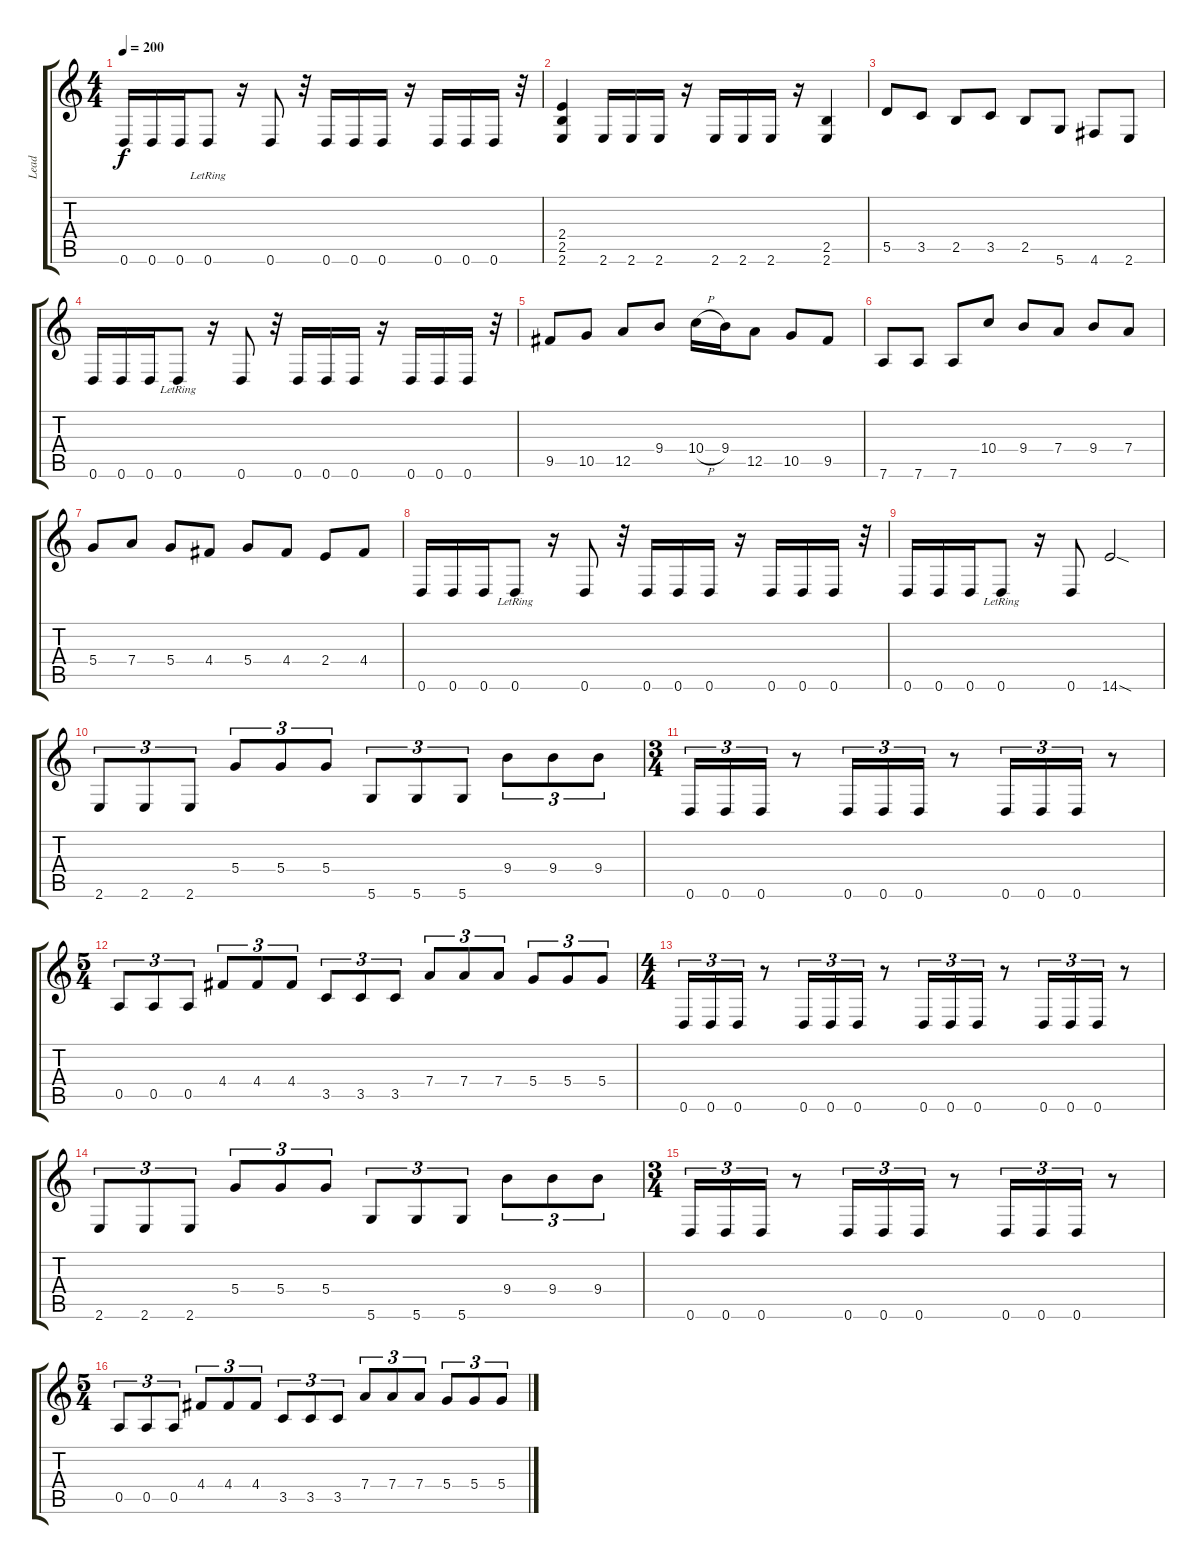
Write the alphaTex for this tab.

\track ("Lead" "Lead") {instrument overdrivenguitar}
\staff {score tabs}
\tuning (E4 B3 G3 D3 A2 D2) {hide}
\ts (4 4)
\tempo 200
\clef g2
\ks c
0.6.16{dy f} 0.6.16 0.6.16 0.6{lr}.8 r.16 0.6.8 r.32 0.6.16 0.6.16 0.6.16 r.16 0.6.16 0.6.16 0.6.16 r.32 |
(2.4 2.5 2.6).4 2.6.16 2.6.16 2.6.16 r.16 2.6.16 2.6.16 2.6.16 r.16 (2.5 2.6).4 |
5.5.8 3.5.8 2.5.8 3.5.8 2.5.8 5.6.8 4.6.8 2.6.8 |
0.6.16 0.6.16 0.6.16 0.6{lr}.8 r.16 0.6.8 r.32 0.6.16 0.6.16 0.6.16 r.16 0.6.16 0.6.16 0.6.16 r.32 |
9.5.8 10.5.8 12.5.8 9.4.8 10.4{h}.16 9.4.16 12.5.8 10.5.8 9.5.8 |
7.6.8 7.6.8 7.6.8 10.4.8 9.4.8 7.4.8 9.4.8 7.4.8 |
5.4.8 7.4.8 5.4.8 4.4.8 5.4.8 4.4.8 2.4.8 4.4.8 |
0.6.16 0.6.16 0.6.16 0.6{lr}.8 r.16 0.6.8 r.32 0.6.16 0.6.16 0.6.16 r.16 0.6.16 0.6.16 0.6.16 r.32 |
0.6.16 0.6.16 0.6.16 0.6{lr}.8 r.16 0.6.8 14.6{sod}.2 |
2.6.8{tu (3 2)} 2.6.8{tu (3 2)} 2.6.8{tu (3 2)} 5.4.8{tu (3 2)} 5.4.8{tu (3 2)} 5.4.8{tu (3 2)} 5.6.8{tu (3 2)} 5.6.8{tu (3 2)} 5.6.8{tu (3 2)} 9.4.8{tu (3 2)} 9.4.8{tu (3 2)} 9.4.8{tu (3 2)} |
\ts (3 4)
0.6.16{tu (3 2)} 0.6.16{tu (3 2)} 0.6.16{tu (3 2)} r.8 0.6.16{tu (3 2)} 0.6.16{tu (3 2)} 0.6.16{tu (3 2)} r.8 0.6.16{tu (3 2)} 0.6.16{tu (3 2)} 0.6.16{tu (3 2)} r.8 |
\ts (5 4)
0.5.8{tu (3 2)} 0.5.8{tu (3 2)} 0.5.8{tu (3 2)} 4.4.8{tu (3 2)} 4.4.8{tu (3 2)} 4.4.8{tu (3 2)} 3.5.8{tu (3 2)} 3.5.8{tu (3 2)} 3.5.8{tu (3 2)} 7.4.8{tu (3 2)} 7.4.8{tu (3 2)} 7.4.8{tu (3 2)} 5.4.8{tu (3 2)} 5.4.8{tu (3 2)} 5.4.8{tu (3 2)} |
\ts (4 4)
0.6.16{tu (3 2)} 0.6.16{tu (3 2)} 0.6.16{tu (3 2)} r.8 0.6.16{tu (3 2)} 0.6.16{tu (3 2)} 0.6.16{tu (3 2)} r.8 0.6.16{tu (3 2)} 0.6.16{tu (3 2)} 0.6.16{tu (3 2)} r.8 0.6.16{tu (3 2)} 0.6.16{tu (3 2)} 0.6.16{tu (3 2)} r.8 |
2.6.8{tu (3 2)} 2.6.8{tu (3 2)} 2.6.8{tu (3 2)} 5.4.8{tu (3 2)} 5.4.8{tu (3 2)} 5.4.8{tu (3 2)} 5.6.8{tu (3 2)} 5.6.8{tu (3 2)} 5.6.8{tu (3 2)} 9.4.8{tu (3 2)} 9.4.8{tu (3 2)} 9.4.8{tu (3 2)} |
\ts (3 4)
0.6.16{tu (3 2)} 0.6.16{tu (3 2)} 0.6.16{tu (3 2)} r.8 0.6.16{tu (3 2)} 0.6.16{tu (3 2)} 0.6.16{tu (3 2)} r.8 0.6.16{tu (3 2)} 0.6.16{tu (3 2)} 0.6.16{tu (3 2)} r.8 |
\ts (5 4)
0.5.8{tu (3 2)} 0.5.8{tu (3 2)} 0.5.8{tu (3 2)} 4.4.8{tu (3 2)} 4.4.8{tu (3 2)} 4.4.8{tu (3 2)} 3.5.8{tu (3 2)} 3.5.8{tu (3 2)} 3.5.8{tu (3 2)} 7.4.8{tu (3 2)} 7.4.8{tu (3 2)} 7.4.8{tu (3 2)} 5.4.8{tu (3 2)} 5.4.8{tu (3 2)} 5.4.8{tu (3 2)}
